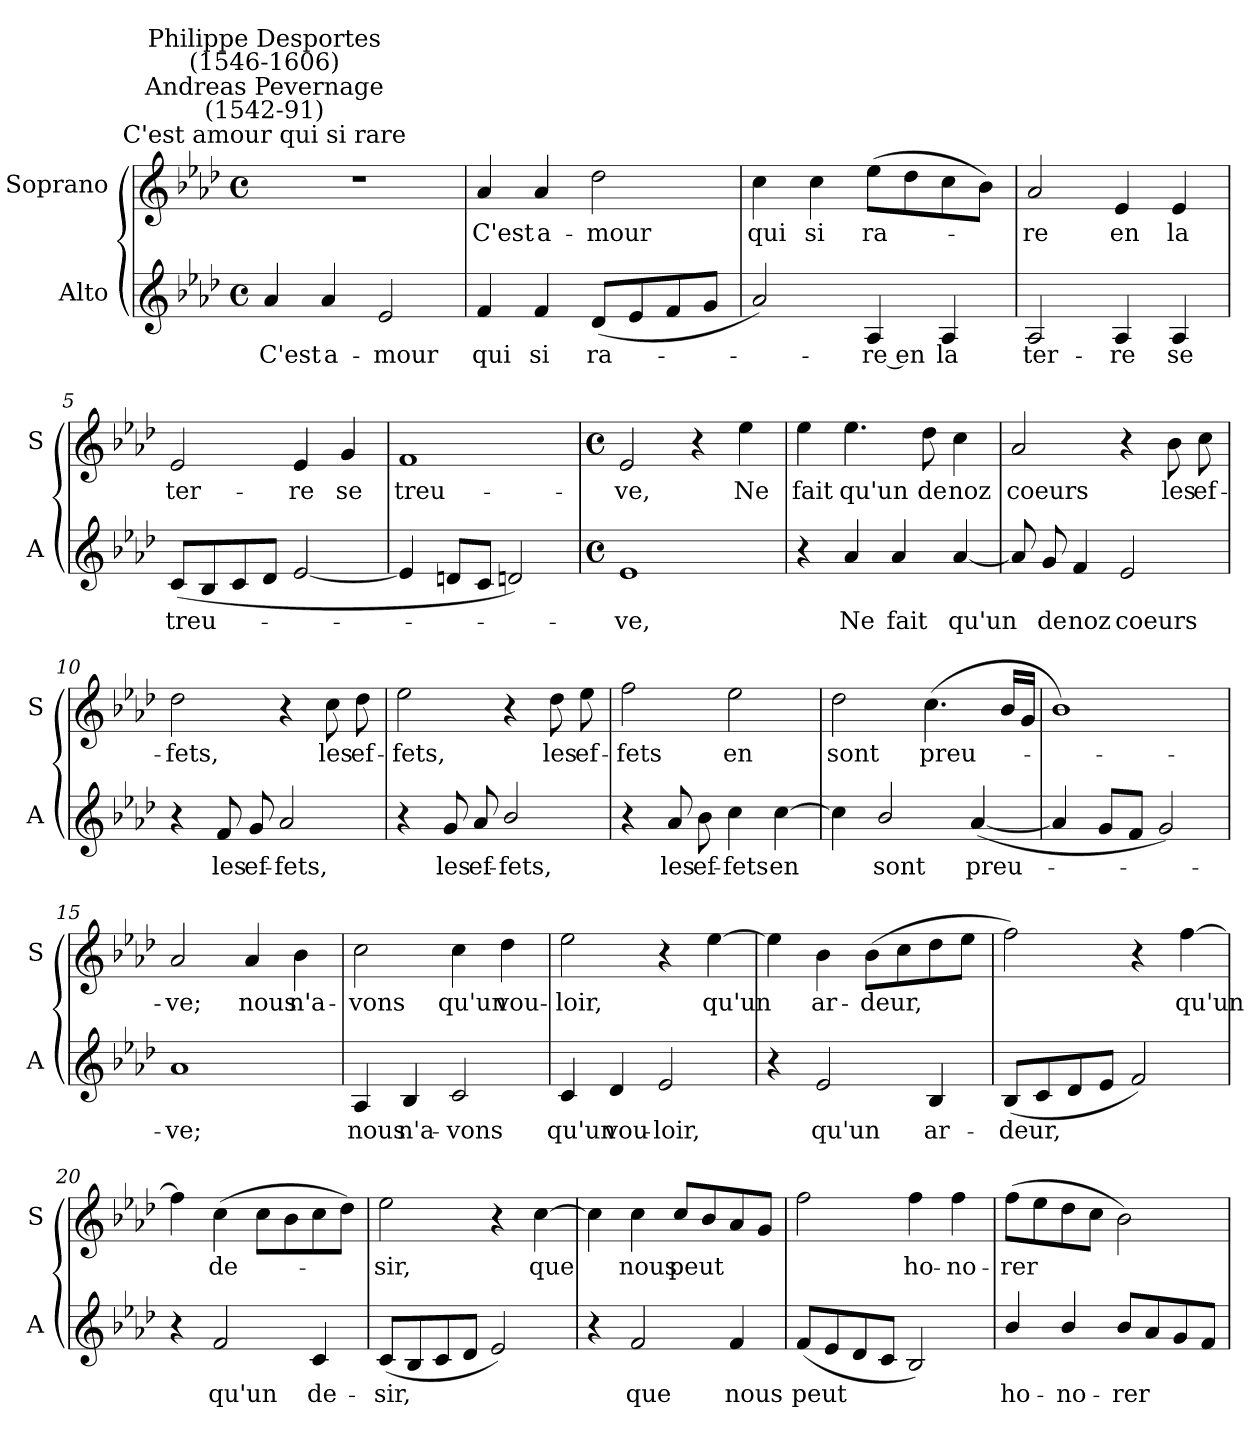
**kern	**text	**kern	**text
*part2	*part2	*part1	*part1
*staff2	*staff2	*staff1	*staff1
*I"Alto	*	*I"Soprano	*
*I'A	*	*I'S	*
*clefG2	*	*clefG2	*
*k[b-e-a-d-]	*	*k[b-e-a-d-]	*
*A-:	*	*A-:	*
*M4/4	*	*M4/4	*
*met(c)	*	*met(c)	*
=1	=1	=1	=1
!	!	!LO:TX:a:cj:t=C'est amour qui si rare	!
!	!	!LO:TX:a:cj:t=Andreas Pevernage\n(1542-91)	!
!	!	!LO:TX:a:cj:t=Philippe Desportes\n(1546-1606)	!
!	!LO:LY:b	!	!
4a-	C'est	1r	.
!	!LO:LY:b	!	!
4a-	a-	.	.
!	!LO:LY:b	!	!
2e-	-mour	.	.
=2	=2	=2	=2
!	!LO:LY:b	!	!LO:LY:b
4f	qui	4a-	C'est
!	!LO:LY:b	!	!LO:LY:b
4f	si	4a-	a-
!	!LO:LY:b	!	!LO:LY:b
(<8d-L	ra-	2dd-	-mour
8e-	.	.	.
8f	.	.	.
8gJ	.	.	.
=3	=3	=3	=3
!	!	!	!LO:LY:b
2a-)	.	4cc	qui
!	!	!	!LO:LY:b
.	.	4cc	si
!	!LO:LY:b	!	!LO:LY:b
4A-	re en	(>8ee-L	ra-
.	.	8dd-	.
!	!LO:LY:b	!	!
4A-	la	8cc	.
.	.	8b-J)	.
=4	=4	=4	=4
!	!LO:LY:b	!	!LO:LY:b
2A-	ter-	2a-	re
!	!LO:LY:b	!	!LO:LY:b
4A-	-re	4e-	en
!	!LO:LY:b	!	!LO:LY:b
4A-	se	4e-	la
=5	=5	=5	=5
!	!LO:LY:b	!	!LO:LY:b
(<8cL	treu-	2e-	ter-
8B-	.	.	.
8c	.	.	.
8d-J	.	.	.
!	!	!	!LO:LY:b
[2e-/	.	4e-	-re
!	!	!	!LO:LY:b
.	.	4g	se
=6	=6	=6	=6
!	!	!	!LO:LY:b
4e-/]	.	1f	treu-
8dL	.	.	.
8cJ	.	.	.
2dn/)	.	.	.
!!LO:LB:g=z
=7	=7	=7	=7
*M4/4	*	*M4/4	*
*met(c)	*	*met(c)	*
!	!LO:LY:b	!	!LO:LY:b
1e-	ve,	2e-	-ve,
.	.	4r	.
!	!	!	!LO:LY:b
.	.	4ee-	Ne
=8	=8	=8	=8
!	!	!	!LO:LY:b
4r	.	4ee-	fait
!	!LO:LY:b	!	!LO:LY:b
4a-	Ne	4.ee-	qu'un
!	!LO:LY:b	!	!
4a-	fait	.	.
!	!	!	!LO:LY:b
.	.	8dd-	de
!	!LO:LY:b	!	!LO:LY:b
[4a-	qu'un	4cc	noz
=9	=9	=9	=9
!	!	!	!LO:LY:b
8a-]	.	2a-	coeurs
!	!LO:LY:b	!	!
8g	de	.	.
!	!LO:LY:b	!	!
4f	noz	.	.
!	!LO:LY:b	!	!
2e-	coeurs	4r	.
!	!	!	!LO:LY:b
.	.	8b-	les
!	!	!	!LO:LY:b
.	.	8cc	ef-
=10	=10	=10	=10
!	!	!	!LO:LY:b
4r	.	2dd-	-fets,
!	!LO:LY:b	!	!
8f	les	.	.
!	!LO:LY:b	!	!
8g	ef-	.	.
!	!LO:LY:b	!	!
2a-	-fets,	4r	.
!	!	!	!LO:LY:b
.	.	8cc	les
!	!	!	!LO:LY:b
.	.	8dd-	ef-
=11	=11	=11	=11
!	!	!	!LO:LY:b
4r	.	2ee-	-fets,
!	!LO:LY:b	!	!
8g	les	.	.
!	!LO:LY:b	!	!
8a-	ef-	.	.
!	!LO:LY:b	!	!
2b-/	-fets,	4r	.
!	!	!	!LO:LY:b
.	.	8dd-	les
!	!	!	!LO:LY:b
.	.	8ee-	ef-
!!LO:LB:g=z
=12	=12	=12	=12
!	!	!	!LO:LY:b
4r	.	2ff	-fets
!	!LO:LY:b	!	!
8a-	les	.	.
!	!LO:LY:b	!	!
8b-	ef-	.	.
!	!LO:LY:b	!	!LO:LY:b
4cc	-fets	2ee-	en
!	!LO:LY:b	!	!
[4cc	en	.	.
=13	=13	=13	=13
!	!	!	!LO:LY:b
4cc]	.	2dd-	sont
!	!LO:LY:b	!	!
2b-/	sont	.	.
!	!	!	!LO:LY:b
.	.	(<4.cc	preu-
!	!LO:LY:b	!	!
(<[4a-	preu-	.	.
.	.	16b-LL	.
.	.	16gJJ	.
=14	=14	=14	=14
4a-]	.	1b-/)	.
8gL	.	.	.
8fJ	.	.	.
2g)	.	.	.
=15	=15	=15	=15
!	!LO:LY:b	!	!LO:LY:b
1a-	ve;	2a-	ve;
!	!	!	!LO:LY:b
.	.	4a-	nous
!	!	!	!LO:LY:b
.	.	4b-	n'a-
=16	=16	=16	=16
!	!LO:LY:b	!	!LO:LY:b
4A-	nous	2cc	-vons
!	!LO:LY:b	!	!
4B-	n'a-	.	.
!	!LO:LY:b	!	!LO:LY:b
2c	-vons	4cc	qu'un
!	!	!	!LO:LY:b
.	.	4dd-	vou-
=17	=17	=17	=17
!	!LO:LY:b	!	!LO:LY:b
4c	qu'un	2ee-	-loir,
!	!LO:LY:b	!	!
4d-	vou-	.	.
!	!LO:LY:b	!	!
2e-	-loir,	4r	.
!	!	!	!LO:LY:b
.	.	[4ee-	qu'un
!!LO:LB:g=z
=18	=18	=18	=18
4r	.	4ee-]	.
!	!LO:LY:b	!	!LO:LY:b
2e-	qu'un	4b-	ar-
!	!	!	!LO:LY:b
.	.	(>8b-L	-deur,
.	.	8cc	.
!	!LO:LY:b	!	!
4B-	ar-	8dd-	.
.	.	8ee-J	.
=19	=19	=19	=19
!	!LO:LY:b	!	!
(<8B-L	-deur,	2ff\)	.
8c	.	.	.
8d-	.	.	.
8e-J	.	.	.
2f)	.	4r	.
!	!	!	!LO:LY:b
.	.	[4ff	qu'un
=20	=20	=20	=20
4r	.	4ff]	.
!	!LO:LY:b	!	!LO:LY:b
2f	qu'un	(>4cc	de-
.	.	8ccL	.
.	.	8b-	.
!	!LO:LY:b	!	!
4c	de-	8cc	.
.	.	8dd-J)	.
=21	=21	=21	=21
!	!LO:LY:b	!	!LO:LY:b
(<8cL	-sir,	2ee-	sir,
8B-	.	.	.
8c	.	.	.
8d-J	.	.	.
2e-)	.	4r	.
!	!	!	!LO:LY:b
.	.	[4cc	que
=22	=22	=22	=22
4r	.	4cc]	.
!	!LO:LY:b	!	!LO:LY:b
2f	que	4cc	nous
!	!	!	!LO:LY:b
.	.	8ccL	peut
.	.	8b-	.
!	!LO:LY:b	!	!
4f	nous	8a-	.
.	.	8gJ	.
!!LO:LB:g=z
=23	=23	=23	=23
!	!LO:LY:b	!	!
(<8fL	peut	2ff	.
8e-	.	.	.
8d-	.	.	.
8cJ	.	.	.
!	!	!	!LO:LY:b
2B-)	.	4ff	ho-
!	!	!	!LO:LY:b
.	.	4ff	-no-
=24	=24	=24	=24
!	!LO:LY:b	!	!LO:LY:b
4b-/	ho-	(>8ffL	-rer
.	.	8ee-	.
!	!LO:LY:b	!	!
4b-/	-no-	8dd-	.
.	.	8ccJ	.
!	!LO:LY:b	!	!
8b-L	-rer	2b-)	.
8a-	.	.	.
8g	.	.	.
8fJ	.	.	.
=	=	=	=
*-	*-	*-	*-
